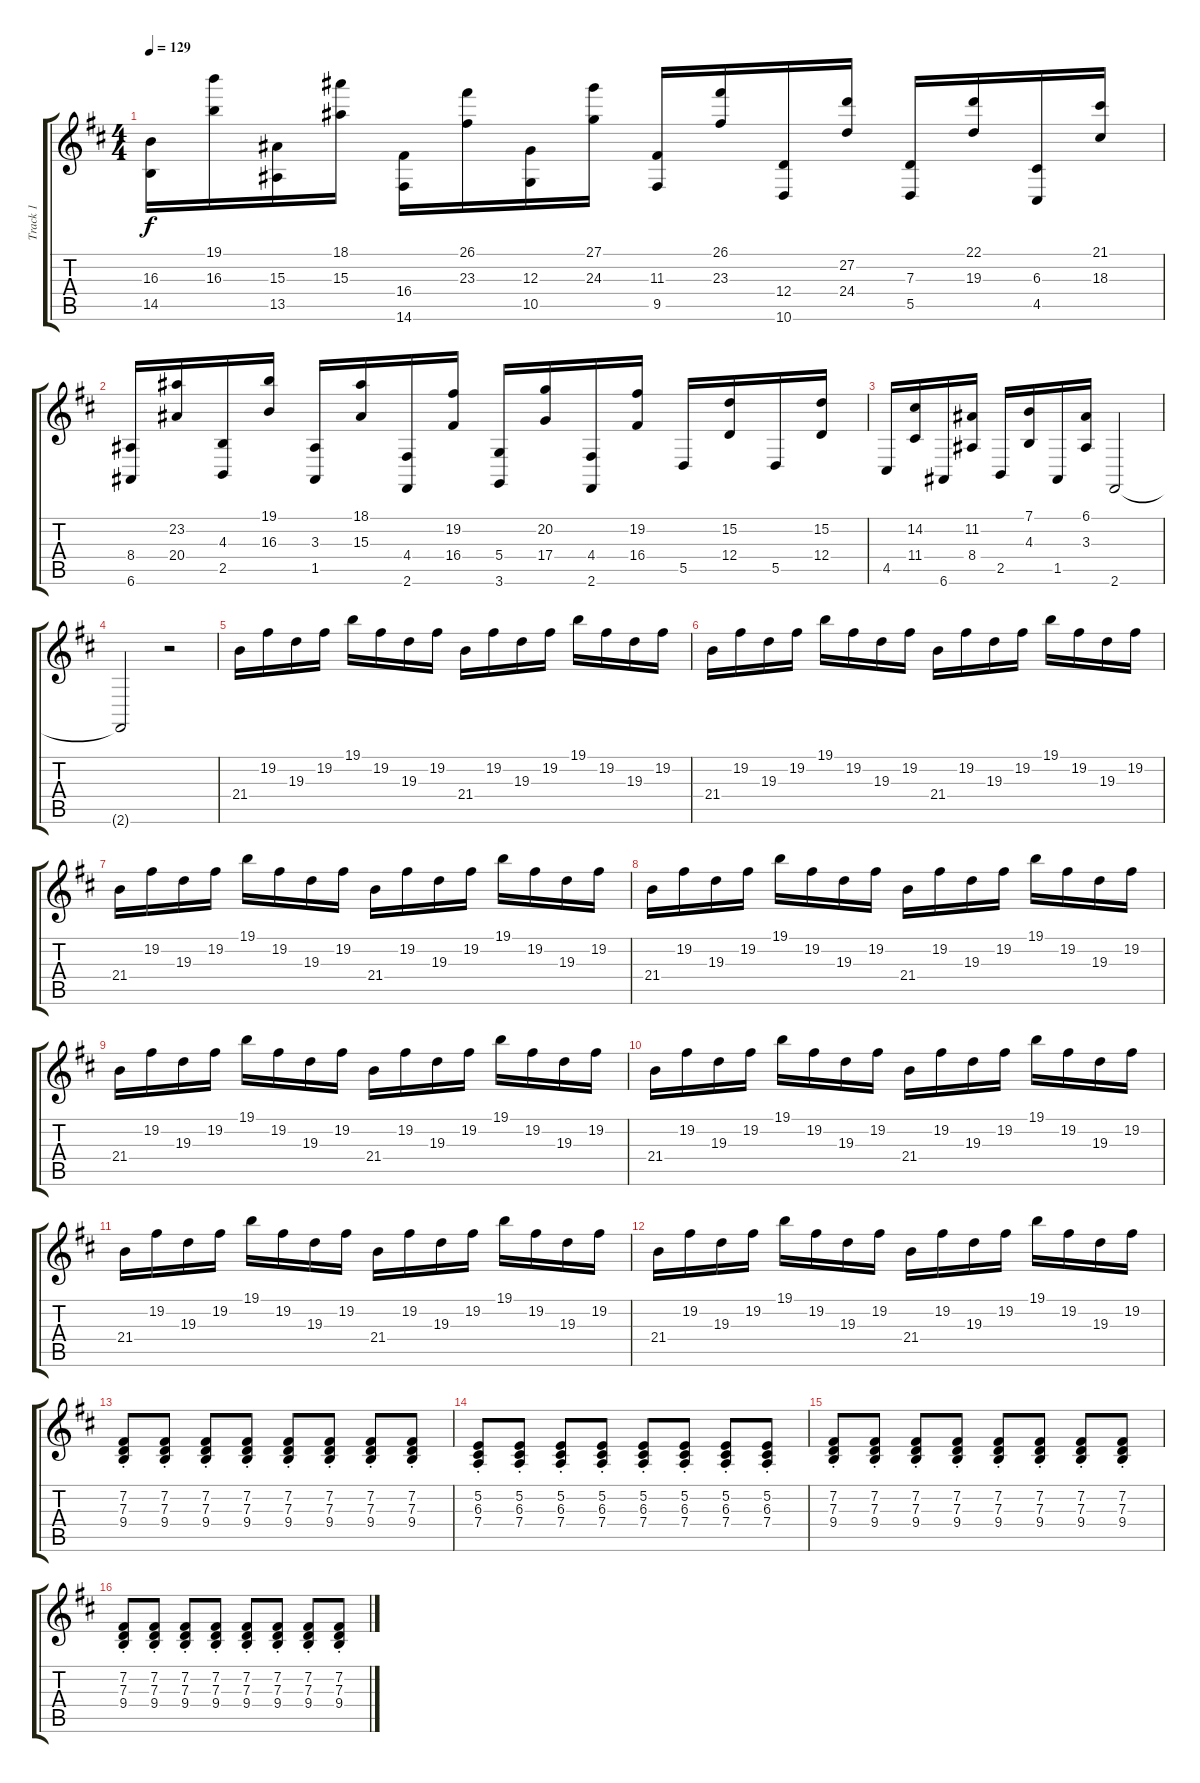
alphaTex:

\track ("Track 1" "Track 1") {instrument acousticgrandpiano}
\staff {score tabs}
\tuning (E4 B3 G3 D3 A2 E2) {hide}
\ts (4 4)
\tempo 129
\clef g2
\ks bminor
(16.3{t} 14.5{t}).16{dy f} (19.1 16.3).16{ot 8vb} (15.3 13.5).16 (18.1 15.3).16{ot 8vb} (16.4 14.6).16 (26.1 23.3).16 (12.3 10.5).16 (27.1 24.3).16 (11.3 9.5).16 (26.1 23.3).16 (12.4 10.6).16 (27.2 24.4).16 (7.3 5.5).16 (22.1 19.3).16 (6.3 4.5).16 (21.1 18.3).16 |
(8.4 6.6).16 (23.2 20.4).16 (4.3 2.5).16 (19.1 16.3).16 (3.3 1.5).16 (18.1 15.3).16 (4.4 2.6).16 (19.2 16.4).16 (5.4 3.6).16 (20.2 17.4).16 (4.4 2.6).16 (19.2 16.4).16 5.5.16 (15.2 12.4).16 5.5.16 (15.2 12.4).16 |
4.5.16 (14.2 11.4).16 6.6.16 (11.2 8.4).16 2.5.16 (7.1 4.3).16 1.5.16 (6.1 3.3).16 2.6.2 |
2.6{t}.2 r.2 |
21.4.16 19.2.16 19.3.16 19.2.16 19.1.16 19.2.16 19.3.16 19.2.16 21.4.16 19.2.16 19.3.16 19.2.16 19.1.16 19.2.16 19.3.16 19.2.16 |
21.4.16 19.2.16 19.3.16 19.2.16 19.1.16 19.2.16 19.3.16 19.2.16 21.4.16 19.2.16 19.3.16 19.2.16 19.1.16 19.2.16 19.3.16 19.2.16 |
21.4.16 19.2.16 19.3.16 19.2.16 19.1.16 19.2.16 19.3.16 19.2.16 21.4.16 19.2.16 19.3.16 19.2.16 19.1.16 19.2.16 19.3.16 19.2.16 |
21.4.16 19.2.16 19.3.16 19.2.16 19.1.16 19.2.16 19.3.16 19.2.16 21.4.16 19.2.16 19.3.16 19.2.16 19.1.16 19.2.16 19.3.16 19.2.16 |
21.4.16 19.2.16 19.3.16 19.2.16 19.1.16 19.2.16 19.3.16 19.2.16 21.4.16 19.2.16 19.3.16 19.2.16 19.1.16 19.2.16 19.3.16 19.2.16 |
21.4.16 19.2.16 19.3.16 19.2.16 19.1.16 19.2.16 19.3.16 19.2.16 21.4.16 19.2.16 19.3.16 19.2.16 19.1.16 19.2.16 19.3.16 19.2.16 |
21.4.16 19.2.16 19.3.16 19.2.16 19.1.16 19.2.16 19.3.16 19.2.16 21.4.16 19.2.16 19.3.16 19.2.16 19.1.16 19.2.16 19.3.16 19.2.16 |
21.4.16 19.2.16 19.3.16 19.2.16 19.1.16 19.2.16 19.3.16 19.2.16 21.4.16 19.2.16 19.3.16 19.2.16 19.1.16 19.2.16 19.3.16 19.2.16 |
(7.2{st} 7.3{st} 9.4{st}).8 (7.2{st} 7.3{st} 9.4{st}).8 (7.2{st} 7.3{st} 9.4{st}).8 (7.2{st} 7.3{st} 9.4{st}).8 (7.2{st} 7.3{st} 9.4{st}).8 (7.2{st} 7.3{st} 9.4{st}).8 (7.2{st} 7.3{st} 9.4{st}).8 (7.2{st} 7.3{st} 9.4{st}).8 |
(5.2{st} 6.3{st} 7.4{st}).8 (5.2{st} 6.3{st} 7.4{st}).8 (5.2{st} 6.3{st} 7.4{st}).8 (5.2{st} 6.3{st} 7.4{st}).8 (5.2{st} 6.3{st} 7.4{st}).8 (5.2{st} 6.3{st} 7.4{st}).8 (5.2{st} 6.3{st} 7.4{st}).8 (5.2{st} 6.3{st} 7.4{st}).8 |
(7.2{st} 7.3{st} 9.4{st}).8 (7.2{st} 7.3{st} 9.4{st}).8 (7.2{st} 7.3{st} 9.4{st}).8 (7.2{st} 7.3{st} 9.4{st}).8 (7.2{st} 7.3{st} 9.4{st}).8 (7.2{st} 7.3{st} 9.4{st}).8 (7.2{st} 7.3{st} 9.4{st}).8 (7.2{st} 7.3{st} 9.4{st}).8 |
(7.2{st} 7.3{st} 9.4{st}).8 (7.2{st} 7.3{st} 9.4{st}).8 (7.2{st} 7.3{st} 9.4{st}).8 (7.2{st} 7.3{st} 9.4{st}).8 (7.2{st} 7.3{st} 9.4{st}).8 (7.2{st} 7.3{st} 9.4{st}).8 (7.2{st} 7.3{st} 9.4{st}).8 (7.2{st} 7.3{st} 9.4{st}).8
